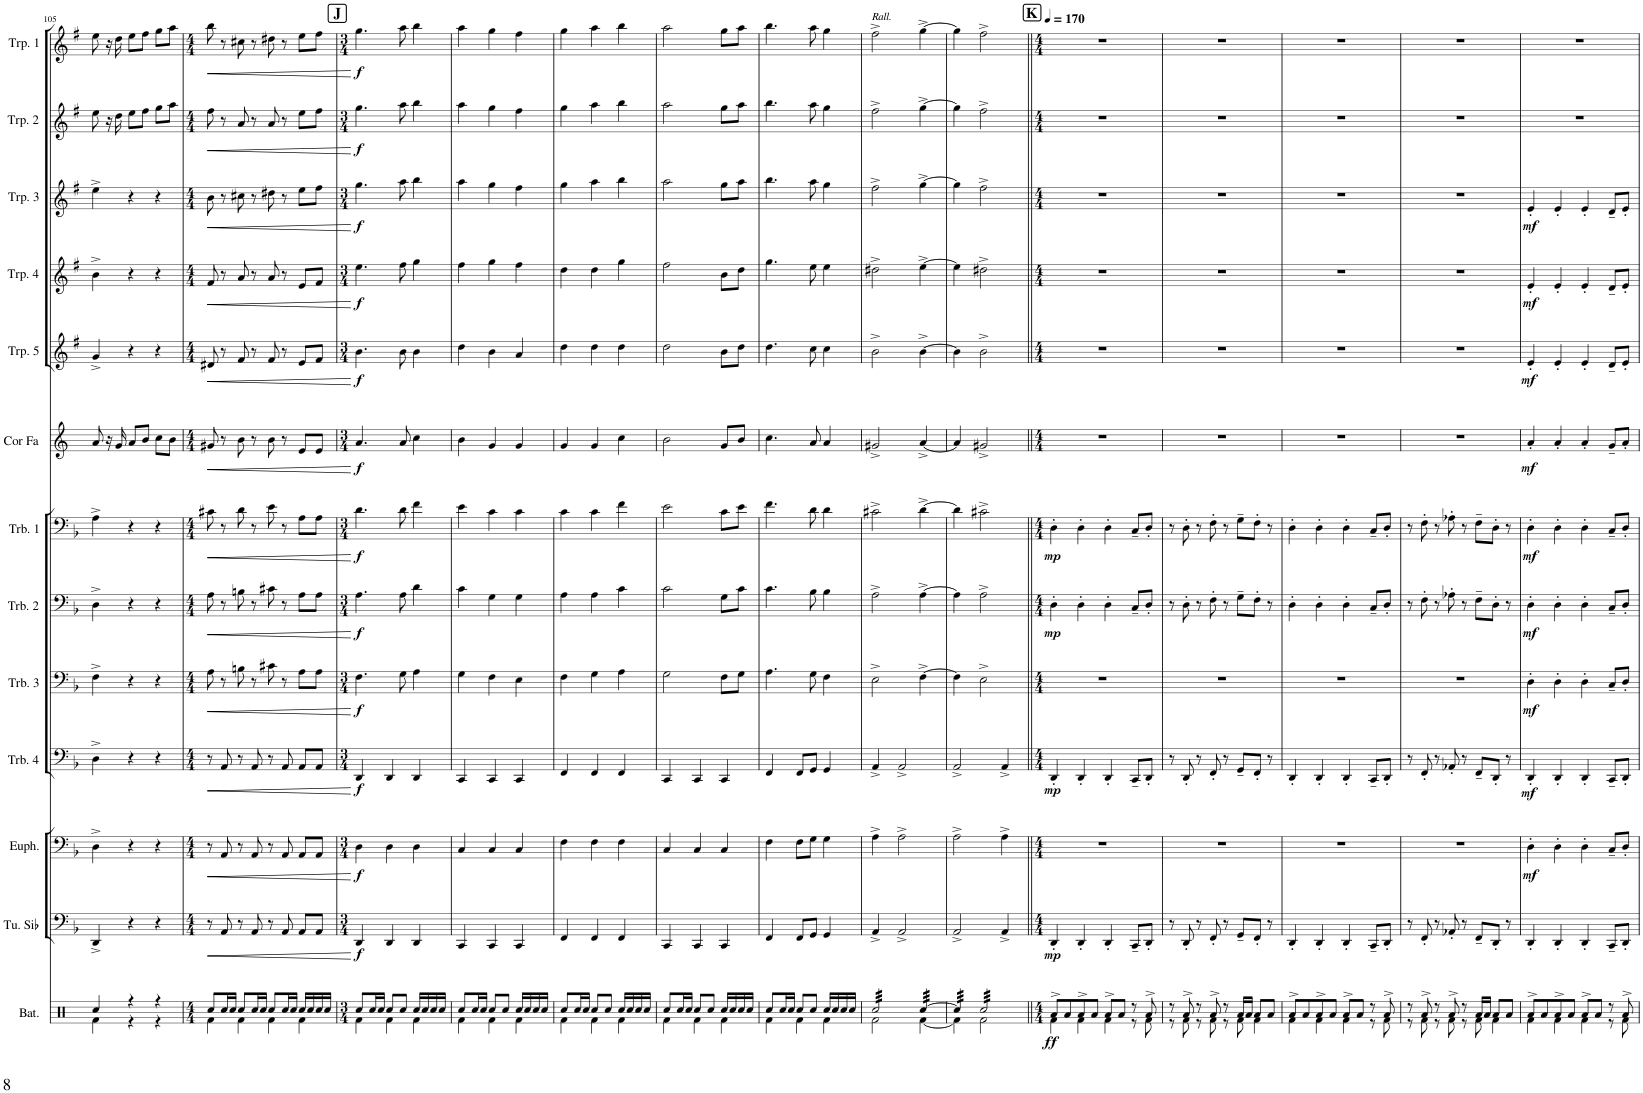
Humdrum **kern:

**kern	**dynam	**kern	**dynam	**kern	**dynam	**kern	**dynam	**kern	**dynam	**kern	**dynam	**kern	**dynam	**kern	**dynam	**kern	**dynam	**kern	**dynam	**kern	**dynam	**kern	**dynam	**kern	**dynam
*part13	*part13	*part12	*part12	*part11	*part11	*part10	*part10	*part9	*part9	*part8	*part8	*part7	*part7	*part6	*part6	*part5	*part5	*part4	*part4	*part3	*part3	*part2	*part2	*part1	*part1
*staff13	*staff13	*staff12	*staff12	*staff11	*staff11	*staff10	*staff10	*staff9	*staff9	*staff8	*staff8	*staff7	*staff7	*staff6	*staff6	*staff5	*staff5	*staff4	*staff4	*staff3	*staff3	*staff2	*staff2	*staff1	*staff1
*I"Batterie	*	*I"Tuba en Sib	*	*I"Euphonium	*	*I"Trombone 4	*	*I"Trombone 3	*	*I"Trombone 2	*	*I"Trombone 1	*	*I"Cor en Fa	*	*I"Trompette 5	*	*I"Trompette 4	*	*I"Trompette 3	*	*I"Trompette 2	*	*I"Trompette 1	*
*I'Bat.	*	*I'Tu. Sib	*	*I'Euph.	*	*I'Trb. 4	*	*I'Trb. 3	*	*I'Trb. 2	*	*I'Trb. 1	*	*I'Cor Fa	*	*I'Trp. 5	*	*I'Trp. 4	*	*I'Trp. 3	*	*I'Trp. 2	*	*I'Trp. 1	*
!!LO:PB:g=z
*clefX	*	*clefF4	*	*clefF4	*	*clefF4	*	*clefF4	*	*clefF4	*	*clefF4	*	*clefG2	*	*clefG2	*	*clefG2	*	*clefG2	*	*clefG2	*	*clefG2	*
*	*	*	*	*	*	*	*	*	*	*	*	*	*	*ITrd4c7	*	*ITrd1c2	*	*ITrd1c2	*	*ITrd1c2	*	*ITrd1c2	*	*ITrd1c2	*
*k[]	*	*k[b-]	*	*k[b-]	*	*k[b-]	*	*k[b-]	*	*k[b-]	*	*k[b-]	*	*k[]	*	*k[f#]	*	*k[f#]	*	*k[f#]	*	*k[f#]	*	*k[f#]	*
*M3/4	*	*M3/4	*	*M3/4	*	*M3/4	*	*M3/4	*	*M3/4	*	*M3/4	*	*M3/4	*	*M3/4	*	*M3/4	*	*M3/4	*	*M3/4	*	*M3/4	*
=105	=105	=105	=105	=105	=105	=105	=105	=105	=105	=105	=105	=105	=105	=105	=105	=105	=105	=105	=105	=105	=105	=105	=105	=105	=105
*^	*	*	*	*	*	*	*	*	*	*	*	*	*	*	*	*	*	*	*	*	*	*	*	*	*
4Rcc/	4Rf\	.	4DD^/	.	4D^\	.	4D^\	.	4F^\	.	4D^\	.	4A^\	.	8a/	.	4g^/	.	4b^\	.	4ee^\	.	8ee\	.	8ee\	.
.	.	.	.	.	.	.	.	.	.	.	.	.	.	.	16r	.	.	.	.	.	.	.	16r	.	16r	.
.	.	.	.	.	.	.	.	.	.	.	.	.	.	.	16g/	.	.	.	.	.	.	.	16dd\	.	16dd\	.
4r	4r	.	4r	.	4r	.	4r	.	4r	.	4r	.	4r	.	8a/L	.	4r	.	4r	.	4r	.	8ee\L	.	8ee\L	.
.	.	.	.	.	.	.	.	.	.	.	.	.	.	.	8b/J	.	.	.	.	.	.	.	8ff#\J	.	8ff#\J	.
4r	4r	.	4r	.	4r	.	4r	.	4r	.	4r	.	4r	.	8cc\L	.	4r	.	4r	.	4r	.	8gg\L	.	8gg\L	.
.	.	.	.	.	.	.	.	.	.	.	.	.	.	.	8b\J	.	.	.	.	.	.	.	8aa\J	.	8aa\J	.
=106	=106	=106	=106	=106	=106	=106	=106	=106	=106	=106	=106	=106	=106	=106	=106	=106	=106	=106	=106	=106	=106	=106	=106	=106	=106	=106
*M4/4	*	*	*M4/4	*	*M4/4	*	*M4/4	*	*M4/4	*	*M4/4	*	*M4/4	*	*M4/4	*	*M4/4	*	*M4/4	*	*M4/4	*	*M4/4	*	*M4/4	*
!	!	!	!	!LO:HP:b	!	!LO:HP:b	!	!LO:HP:b	!	!LO:HP:b	!	!LO:HP:b	!	!LO:HP:b	!	!LO:HP:b	!	!LO:HP:b	!	!LO:HP:b	!	!LO:HP:b	!	!LO:HP:b	!	!LO:HP:b
8Rcc/L	4Rf\	.	8r	<	8r	<	8r	<	8A\	<	8A\	<	8c#X\	<	8g#X/	<	8d#X/	<	8f#/	<	8b\	<	8ff#\	<	8bb\	<
16Rcc/L	.	.	8AA/	.	8AA/	.	8AA/	.	8r	.	8r	.	8r	.	8r	.	8r	.	8r	.	8r	.	8r	.	8r	.
16Rcc/JJ	.	.	.	.	.	.	.	.	.	.	.	.	.	.	.	.	.	.	.	.	.	.	.	.	.	.
8Rcc/L	4Rf\	.	8r	.	8r	.	8r	.	8Bn\	.	8Bn\	.	8d\	.	8b\	.	8f#/	.	8a/	.	8cc#X\	.	8a/	.	8cc#X\	.
16Rcc/L	.	.	8AA/	.	8AA/	.	8AA/	.	8r	.	8r	.	8r	.	8r	.	8r	.	8r	.	8r	.	8r	.	8r	.
16Rcc/JJ	.	.	.	.	.	.	.	.	.	.	.	.	.	.	.	.	.	.	.	.	.	.	.	.	.	.
8Rcc/L	4Rf\	.	8r	.	8r	.	8r	.	8c#X\	.	8c#X\	.	8e\	.	8b\	.	8f#/	.	8a/	.	8dd#X\	.	8a/	.	8dd#X\	.
16Rcc/L	.	.	8AA/	.	8AA/	.	8AA/	.	8r	.	8r	.	8r	.	8r	.	8r	.	8r	.	8r	.	8r	.	8r	.
16Rcc/JJ	.	.	.	.	.	.	.	.	.	.	.	.	.	.	.	.	.	.	.	.	.	.	.	.	.	.
16Rcc/LL	4Rf\	.	8AA/L	.	8AA/L	.	8AA/L	.	8A\L	.	8A\L	.	8A\L	.	8e/L	.	8e/L	.	8e/L	.	8ee\L	.	8ee\L	.	8ee\L	.
16Rcc/	.	.	.	.	.	.	.	.	.	.	.	.	.	.	.	.	.	.	.	.	.	.	.	.	.	.
16Rcc/	.	.	8AA/J	.	8AA/J	.	8AA/J	.	8A\J	.	8A\J	.	8A\J	.	8e/J	.	8f#/J	.	8f#/J	.	8ff#\J	.	8ff#\J	.	8ff#\J	.
16Rcc/JJ	.	.	.	.	.	.	.	.	.	.	.	.	.	.	.	.	.	.	.	.	.	.	.	.	.	.
*v	*v	*	*	*	*	*	*	*	*	*	*	*	*	*	*	*	*	*	*	*	*	*	*	*	*	*
.	.	.	[	.	[	.	[	.	[	.	[	.	[	.	[	.	[	.	[	.	[	.	[	.	[
!!LO:REH:place=s1:a:B:cj:fs=14:t=J
=107	=107	=107	=107	=107	=107	=107	=107	=107	=107	=107	=107	=107	=107	=107	=107	=107	=107	=107	=107	=107	=107	=107	=107	=107	=107
*M3/4	*	*M3/4	*	*M3/4	*	*M3/4	*	*M3/4	*	*M3/4	*	*M3/4	*	*M3/4	*	*M3/4	*	*M3/4	*	*M3/4	*	*M3/4	*	*M3/4	*
*^	*	*	*	*	*	*	*	*	*	*	*	*	*	*	*	*	*	*	*	*	*	*	*	*	*
!	!	!	!	!LO:DY:b	!	!LO:DY:b	!	!LO:DY:b	!	!LO:DY:b	!	!LO:DY:b	!	!LO:DY:b	!	!LO:DY:b	!	!LO:DY:b	!	!LO:DY:b	!	!LO:DY:b	!	!LO:DY:b	!	!LO:DY:b
8Rcc/L	4Rf\	.	4DD/	f	4D\	f	4DD/	f	4.F\	f	4.A\	f	4.d\	f	4.a/	f	4.b\	f	4.ee\	f	4.gg\	f	4.gg\	f	4.gg\	f
16Rcc/L	.	.	.	.	.	.	.	.	.	.	.	.	.	.	.	.	.	.	.	.	.	.	.	.	.	.
16Rcc/JJ	.	.	.	.	.	.	.	.	.	.	.	.	.	.	.	.	.	.	.	.	.	.	.	.	.	.
8Rcc/L	4Rf\	.	4DD/	.	4D\	.	4DD/	.	.	.	.	.	.	.	.	.	.	.	.	.	.	.	.	.	.	.
8Rcc/J	.	.	.	.	.	.	.	.	8G\	.	8A\	.	8d\	.	8a/	.	8b\	.	8ff#\	.	8aa\	.	8aa\	.	8aa\	.
16Rcc/LL	4Rf\	.	4DD/	.	4D\	.	4DD/	.	4A\	.	4d\	.	4f\	.	4cc\	.	4b\	.	4gg\	.	4bb\	.	4bb\	.	4bb\	.
16Rcc/	.	.	.	.	.	.	.	.	.	.	.	.	.	.	.	.	.	.	.	.	.	.	.	.	.	.
16Rcc/	.	.	.	.	.	.	.	.	.	.	.	.	.	.	.	.	.	.	.	.	.	.	.	.	.	.
16Rcc/JJ	.	.	.	.	.	.	.	.	.	.	.	.	.	.	.	.	.	.	.	.	.	.	.	.	.	.
=108	=108	=108	=108	=108	=108	=108	=108	=108	=108	=108	=108	=108	=108	=108	=108	=108	=108	=108	=108	=108	=108	=108	=108	=108	=108	=108
8Rcc/L	4Rf\	.	4CC/	.	4C/	.	4CC/	.	4G\	.	4c\	.	4e\	.	4b\	.	4dd\	.	4ff#\	.	4aa\	.	4aa\	.	4aa\	.
16Rcc/L	.	.	.	.	.	.	.	.	.	.	.	.	.	.	.	.	.	.	.	.	.	.	.	.	.	.
16Rcc/JJ	.	.	.	.	.	.	.	.	.	.	.	.	.	.	.	.	.	.	.	.	.	.	.	.	.	.
8Rcc/L	4Rf\	.	4CC/	.	4C/	.	4CC/	.	4F\	.	4G\	.	4c\	.	4g/	.	4b\	.	4gg\	.	4gg\	.	4gg\	.	4gg\	.
8Rcc/J	.	.	.	.	.	.	.	.	.	.	.	.	.	.	.	.	.	.	.	.	.	.	.	.	.	.
16Rcc/LL	4Rf\	.	4CC/	.	4C/	.	4CC/	.	4E\	.	4G\	.	4c\	.	4g/	.	4a/	.	4ff#\	.	4ff#\	.	4ff#\	.	4ff#\	.
16Rcc/	.	.	.	.	.	.	.	.	.	.	.	.	.	.	.	.	.	.	.	.	.	.	.	.	.	.
16Rcc/	.	.	.	.	.	.	.	.	.	.	.	.	.	.	.	.	.	.	.	.	.	.	.	.	.	.
16Rcc/JJ	.	.	.	.	.	.	.	.	.	.	.	.	.	.	.	.	.	.	.	.	.	.	.	.	.	.
=109	=109	=109	=109	=109	=109	=109	=109	=109	=109	=109	=109	=109	=109	=109	=109	=109	=109	=109	=109	=109	=109	=109	=109	=109	=109	=109
8Rcc/L	4Rf\	.	4FF/	.	4F\	.	4FF/	.	4F\	.	4A\	.	4c\	.	4g/	.	4dd\	.	4dd\	.	4gg\	.	4gg\	.	4gg\	.
16Rcc/L	.	.	.	.	.	.	.	.	.	.	.	.	.	.	.	.	.	.	.	.	.	.	.	.	.	.
16Rcc/JJ	.	.	.	.	.	.	.	.	.	.	.	.	.	.	.	.	.	.	.	.	.	.	.	.	.	.
8Rcc/L	4Rf\	.	4FF/	.	4F\	.	4FF/	.	4G\	.	4A\	.	4c\	.	4g/	.	4dd\	.	4dd\	.	4aa\	.	4aa\	.	4aa\	.
8Rcc/J	.	.	.	.	.	.	.	.	.	.	.	.	.	.	.	.	.	.	.	.	.	.	.	.	.	.
16Rcc/LL	4Rf\	.	4FF/	.	4F\	.	4FF/	.	4A\	.	4c\	.	4f\	.	4cc\	.	4dd\	.	4gg\	.	4bb\	.	4bb\	.	4bb\	.
16Rcc/	.	.	.	.	.	.	.	.	.	.	.	.	.	.	.	.	.	.	.	.	.	.	.	.	.	.
16Rcc/	.	.	.	.	.	.	.	.	.	.	.	.	.	.	.	.	.	.	.	.	.	.	.	.	.	.
16Rcc/JJ	.	.	.	.	.	.	.	.	.	.	.	.	.	.	.	.	.	.	.	.	.	.	.	.	.	.
=110	=110	=110	=110	=110	=110	=110	=110	=110	=110	=110	=110	=110	=110	=110	=110	=110	=110	=110	=110	=110	=110	=110	=110	=110	=110	=110
8Rcc/L	4Rf\	.	4CC/	.	4C/	.	4CC/	.	2G\	.	2c\	.	2e\	.	2b\	.	2dd\	.	2ff#\	.	2aa\	.	2aa\	.	2aa\	.
16Rcc/L	.	.	.	.	.	.	.	.	.	.	.	.	.	.	.	.	.	.	.	.	.	.	.	.	.	.
16Rcc/JJ	.	.	.	.	.	.	.	.	.	.	.	.	.	.	.	.	.	.	.	.	.	.	.	.	.	.
8Rcc/L	4Rf\	.	4CC/	.	4C/	.	4CC/	.	.	.	.	.	.	.	.	.	.	.	.	.	.	.	.	.	.	.
8Rcc/J	.	.	.	.	.	.	.	.	.	.	.	.	.	.	.	.	.	.	.	.	.	.	.	.	.	.
16Rcc/LL	4Rf\	.	4CC/	.	4C/	.	4CC/	.	8F\L	.	8G\L	.	8c\L	.	8g/L	.	8b\L	.	8b\L	.	8gg\L	.	8gg\L	.	8gg\L	.
16Rcc/	.	.	.	.	.	.	.	.	.	.	.	.	.	.	.	.	.	.	.	.	.	.	.	.	.	.
16Rcc/	.	.	.	.	.	.	.	.	8G\J	.	8c\J	.	8e\J	.	8b/J	.	8dd\J	.	8dd\J	.	8aa\J	.	8aa\J	.	8aa\J	.
16Rcc/JJ	.	.	.	.	.	.	.	.	.	.	.	.	.	.	.	.	.	.	.	.	.	.	.	.	.	.
=111	=111	=111	=111	=111	=111	=111	=111	=111	=111	=111	=111	=111	=111	=111	=111	=111	=111	=111	=111	=111	=111	=111	=111	=111	=111	=111
8Rcc/L	4Rf\	.	4FF/	.	4F\	.	4FF/	.	4.A\	.	4.c\	.	4.f\	.	4.cc\	.	4.dd\	.	4.gg\	.	4.bb\	.	4.bb\	.	4.bb\	.
16Rcc/L	.	.	.	.	.	.	.	.	.	.	.	.	.	.	.	.	.	.	.	.	.	.	.	.	.	.
16Rcc/JJ	.	.	.	.	.	.	.	.	.	.	.	.	.	.	.	.	.	.	.	.	.	.	.	.	.	.
8Rcc/L	4Rf\	.	8FF/L	.	8F\L	.	8FF/L	.	.	.	.	.	.	.	.	.	.	.	.	.	.	.	.	.	.	.
8Rcc/J	.	.	8GG/J	.	8G\J	.	8GG/J	.	8G\	.	8B-\	.	8d\	.	8a/	.	8cc\	.	8ee\	.	8aa\	.	8aa\	.	8aa\	.
16Rcc/LL	4Rf\	.	4GG/	.	4G\	.	4GG/	.	4F\	.	4B-\	.	4d\	.	4a/	.	4cc\	.	4ee\	.	4gg\	.	4gg\	.	4gg\	.
16Rcc/	.	.	.	.	.	.	.	.	.	.	.	.	.	.	.	.	.	.	.	.	.	.	.	.	.	.
16Rcc/	.	.	.	.	.	.	.	.	.	.	.	.	.	.	.	.	.	.	.	.	.	.	.	.	.	.
16Rcc/JJ	.	.	.	.	.	.	.	.	.	.	.	.	.	.	.	.	.	.	.	.	.	.	.	.	.	.
=112	=112	=112	=112	=112	=112	=112	=112	=112	=112	=112	=112	=112	=112	=112	=112	=112	=112	=112	=112	=112	=112	=112	=112	=112	=112	=112
!	!	!	!	!	!	!	!	!	!	!	!	!	!	!	!	!	!	!	!	!	!	!	!	!	!LO:TX:a:i:t=Rall.	!
*tremolo	*	*	*	*	*	*	*	*	*	*	*	*	*	*	*	*	*	*	*	*	*	*	*	*	*	*
32Rcc/LLL	2Rf\	.	4AA^/	.	4A^\	.	4AA^/	.	2E^\	.	2A^\	.	2c#X^\	.	2g#X^/	.	2b^\	.	2dd#X^\	.	2ff#^\	.	2ff#^\	.	2ff#^\	.
32Rcc/	.	.	.	.	.	.	.	.	.	.	.	.	.	.	.	.	.	.	.	.	.	.	.	.	.	.
32Rcc/	.	.	.	.	.	.	.	.	.	.	.	.	.	.	.	.	.	.	.	.	.	.	.	.	.	.
32Rcc/	.	.	.	.	.	.	.	.	.	.	.	.	.	.	.	.	.	.	.	.	.	.	.	.	.	.
32Rcc/	.	.	.	.	.	.	.	.	.	.	.	.	.	.	.	.	.	.	.	.	.	.	.	.	.	.
32Rcc/	.	.	.	.	.	.	.	.	.	.	.	.	.	.	.	.	.	.	.	.	.	.	.	.	.	.
32Rcc/	.	.	.	.	.	.	.	.	.	.	.	.	.	.	.	.	.	.	.	.	.	.	.	.	.	.
32Rcc/	.	.	.	.	.	.	.	.	.	.	.	.	.	.	.	.	.	.	.	.	.	.	.	.	.	.
32Rcc/	.	.	2AA^/	.	2A^\	.	2AA^/	.	.	.	.	.	.	.	.	.	.	.	.	.	.	.	.	.	.	.
32Rcc/	.	.	.	.	.	.	.	.	.	.	.	.	.	.	.	.	.	.	.	.	.	.	.	.	.	.
32Rcc/	.	.	.	.	.	.	.	.	.	.	.	.	.	.	.	.	.	.	.	.	.	.	.	.	.	.
32Rcc/	.	.	.	.	.	.	.	.	.	.	.	.	.	.	.	.	.	.	.	.	.	.	.	.	.	.
32Rcc/	.	.	.	.	.	.	.	.	.	.	.	.	.	.	.	.	.	.	.	.	.	.	.	.	.	.
32Rcc/	.	.	.	.	.	.	.	.	.	.	.	.	.	.	.	.	.	.	.	.	.	.	.	.	.	.
32Rcc/	.	.	.	.	.	.	.	.	.	.	.	.	.	.	.	.	.	.	.	.	.	.	.	.	.	.
32Rcc/JJJ	.	.	.	.	.	.	.	.	.	.	.	.	.	.	.	.	.	.	.	.	.	.	.	.	.	.
[32Rcc/LLL	[4Rf\	.	.	.	.	.	.	.	[4F^\	.	[4A^\	.	[4d^\	.	[4a^/	.	[4b^\	.	[4ee^\	.	[4gg^\	.	[4gg^\	.	[4gg^\	.
32Rcc/	.	.	.	.	.	.	.	.	.	.	.	.	.	.	.	.	.	.	.	.	.	.	.	.	.	.
32Rcc/	.	.	.	.	.	.	.	.	.	.	.	.	.	.	.	.	.	.	.	.	.	.	.	.	.	.
32Rcc/	.	.	.	.	.	.	.	.	.	.	.	.	.	.	.	.	.	.	.	.	.	.	.	.	.	.
32Rcc/	.	.	.	.	.	.	.	.	.	.	.	.	.	.	.	.	.	.	.	.	.	.	.	.	.	.
32Rcc/	.	.	.	.	.	.	.	.	.	.	.	.	.	.	.	.	.	.	.	.	.	.	.	.	.	.
32Rcc/	.	.	.	.	.	.	.	.	.	.	.	.	.	.	.	.	.	.	.	.	.	.	.	.	.	.
32Rcc/JJJ	.	.	.	.	.	.	.	.	.	.	.	.	.	.	.	.	.	.	.	.	.	.	.	.	.	.
=113	=113	=113	=113	=113	=113	=113	=113	=113	=113	=113	=113	=113	=113	=113	=113	=113	=113	=113	=113	=113	=113	=113	=113	=113	=113	=113
32Rcc/]LLL	4Rf\]	.	2AA^/	.	2A^\	.	2AA^/	.	4F\]	.	4A\]	.	4d\]	.	4a/]	.	4b\]	.	4ee\]	.	4gg\]	.	4gg\]	.	4gg\]	.
32Rcc/	.	.	.	.	.	.	.	.	.	.	.	.	.	.	.	.	.	.	.	.	.	.	.	.	.	.
32Rcc/	.	.	.	.	.	.	.	.	.	.	.	.	.	.	.	.	.	.	.	.	.	.	.	.	.	.
32Rcc/	.	.	.	.	.	.	.	.	.	.	.	.	.	.	.	.	.	.	.	.	.	.	.	.	.	.
32Rcc/	.	.	.	.	.	.	.	.	.	.	.	.	.	.	.	.	.	.	.	.	.	.	.	.	.	.
32Rcc/	.	.	.	.	.	.	.	.	.	.	.	.	.	.	.	.	.	.	.	.	.	.	.	.	.	.
32Rcc/	.	.	.	.	.	.	.	.	.	.	.	.	.	.	.	.	.	.	.	.	.	.	.	.	.	.
32Rcc/JJJ	.	.	.	.	.	.	.	.	.	.	.	.	.	.	.	.	.	.	.	.	.	.	.	.	.	.
32Rcc/LLL	2Rf\	.	.	.	.	.	.	.	2E^\	.	2A^\	.	2c#X^\	.	2g#X^/	.	2b^\	.	2dd#X^\	.	2ff#^\	.	2ff#^\	.	2ff#^\	.
32Rcc/	.	.	.	.	.	.	.	.	.	.	.	.	.	.	.	.	.	.	.	.	.	.	.	.	.	.
32Rcc/	.	.	.	.	.	.	.	.	.	.	.	.	.	.	.	.	.	.	.	.	.	.	.	.	.	.
32Rcc/	.	.	.	.	.	.	.	.	.	.	.	.	.	.	.	.	.	.	.	.	.	.	.	.	.	.
32Rcc/	.	.	.	.	.	.	.	.	.	.	.	.	.	.	.	.	.	.	.	.	.	.	.	.	.	.
32Rcc/	.	.	.	.	.	.	.	.	.	.	.	.	.	.	.	.	.	.	.	.	.	.	.	.	.	.
32Rcc/	.	.	.	.	.	.	.	.	.	.	.	.	.	.	.	.	.	.	.	.	.	.	.	.	.	.
32Rcc/	.	.	.	.	.	.	.	.	.	.	.	.	.	.	.	.	.	.	.	.	.	.	.	.	.	.
32Rcc/	.	.	4AA^/	.	4A^\	.	4AA^/	.	.	.	.	.	.	.	.	.	.	.	.	.	.	.	.	.	.	.
32Rcc/	.	.	.	.	.	.	.	.	.	.	.	.	.	.	.	.	.	.	.	.	.	.	.	.	.	.
32Rcc/	.	.	.	.	.	.	.	.	.	.	.	.	.	.	.	.	.	.	.	.	.	.	.	.	.	.
32Rcc/	.	.	.	.	.	.	.	.	.	.	.	.	.	.	.	.	.	.	.	.	.	.	.	.	.	.
32Rcc/	.	.	.	.	.	.	.	.	.	.	.	.	.	.	.	.	.	.	.	.	.	.	.	.	.	.
32Rcc/	.	.	.	.	.	.	.	.	.	.	.	.	.	.	.	.	.	.	.	.	.	.	.	.	.	.
32Rcc/	.	.	.	.	.	.	.	.	.	.	.	.	.	.	.	.	.	.	.	.	.	.	.	.	.	.
32Rcc/JJJ	.	.	.	.	.	.	.	.	.	.	.	.	.	.	.	.	.	.	.	.	.	.	.	.	.	.
*Xtremolo	*	*	*	*	*	*	*	*	*	*	*	*	*	*	*	*	*	*	*	*	*	*	*	*	*	*
=114||	=114||	=114||	=114||	=114||	=114||	=114||	=114||	=114||	=114||	=114||	=114||	=114||	=114||	=114||	=114||	=114||	=114||	=114||	=114||	=114||	=114||	=114||	=114||	=114||	=114||	=114||
!!LO:REH:place=s1:a:B:cj:fs=14:t=K
*M4/4	*	*	*M4/4	*	*M4/4	*	*M4/4	*	*M4/4	*	*M4/4	*	*M4/4	*	*M4/4	*	*M4/4	*	*M4/4	*	*M4/4	*	*M4/4	*	*M4/4	*
*	*	*	*	*	*	*	*	*	*	*	*	*	*	*	*	*	*	*	*	*	*	*	*	*	*MM170	*
!	!	!LO:DY:b	!	!LO:DY:b	!	!	!	!LO:DY:b	!	!	!	!LO:DY:b	!	!LO:DY:b	!	!	!	!	!	!	!	!	!	!	!	!
8Ra^/L	4Rf\	ff	4DD'/	mp	1r	.	4DD'/	mp	1r	.	4D'\	mp	4D'\	mp	1r	.	1r	.	1r	.	1r	.	1r	.	1r	.
8Ra/	.	.	.	.	.	.	.	.	.	.	.	.	.	.	.	.	.	.	.	.	.	.	.	.	.	.
8Ra^/	4Rf\	.	4DD'/	.	.	.	4DD'/	.	.	.	4D'\	.	4D'\	.	.	.	.	.	.	.	.	.	.	.	.	.
8Ra/J	.	.	.	.	.	.	.	.	.	.	.	.	.	.	.	.	.	.	.	.	.	.	.	.	.	.
8Ra^/L	4Rf\	.	4DD'/	.	.	.	4DD'/	.	.	.	4D'\	.	4D'\	.	.	.	.	.	.	.	.	.	.	.	.	.
8Ra/J	.	.	.	.	.	.	.	.	.	.	.	.	.	.	.	.	.	.	.	.	.	.	.	.	.	.
8r	8r	.	8CC~/L	.	.	.	8CC~/L	.	.	.	8C~/L	.	8C~/L	.	.	.	.	.	.	.	.	.	.	.	.	.
8Ra^/	8Rf\	.	8DD'/J	.	.	.	8DD'/J	.	.	.	8D'/J	.	8D'/J	.	.	.	.	.	.	.	.	.	.	.	.	.
=115	=115	=115	=115	=115	=115	=115	=115	=115	=115	=115	=115	=115	=115	=115	=115	=115	=115	=115	=115	=115	=115	=115	=115	=115	=115	=115
8r	8r	.	8r	.	1r	.	8r	.	1r	.	8r	.	8r	.	1r	.	1r	.	1r	.	1r	.	1r	.	1r	.
8Ra^/	8Rf\	.	8DD'/	.	.	.	8DD'/	.	.	.	8D'\	.	8D'\	.	.	.	.	.	.	.	.	.	.	.	.	.
8r	8r	.	8r	.	.	.	8r	.	.	.	8r	.	8r	.	.	.	.	.	.	.	.	.	.	.	.	.
8Ra^/	8Rf\	.	8FF'/	.	.	.	8FF'/	.	.	.	8F'\	.	8F'\	.	.	.	.	.	.	.	.	.	.	.	.	.
8r	8r	.	8r	.	.	.	8r	.	.	.	8r	.	8r	.	.	.	.	.	.	.	.	.	.	.	.	.
16Ra/LL	8Rf\	.	8GG~/L	.	.	.	8GG~/L	.	.	.	8G~\L	.	8G~\L	.	.	.	.	.	.	.	.	.	.	.	.	.
16Ra/JJ	.	.	.	.	.	.	.	.	.	.	.	.	.	.	.	.	.	.	.	.	.	.	.	.	.	.
8Ra/L	4Rf\	.	8FF'/J	.	.	.	8FF'/J	.	.	.	8F'\J	.	8F'\J	.	.	.	.	.	.	.	.	.	.	.	.	.
8Ra/J	.	.	8r	.	.	.	8r	.	.	.	8r	.	8r	.	.	.	.	.	.	.	.	.	.	.	.	.
=116	=116	=116	=116	=116	=116	=116	=116	=116	=116	=116	=116	=116	=116	=116	=116	=116	=116	=116	=116	=116	=116	=116	=116	=116	=116	=116
8Ra^/L	4Rf\	.	4DD'/	.	1r	.	4DD'/	.	1r	.	4D'\	.	4D'\	.	1r	.	1r	.	1r	.	1r	.	1r	.	1r	.
8Ra/	.	.	.	.	.	.	.	.	.	.	.	.	.	.	.	.	.	.	.	.	.	.	.	.	.	.
8Ra^/	4Rf\	.	4DD'/	.	.	.	4DD'/	.	.	.	4D'\	.	4D'\	.	.	.	.	.	.	.	.	.	.	.	.	.
8Ra/J	.	.	.	.	.	.	.	.	.	.	.	.	.	.	.	.	.	.	.	.	.	.	.	.	.	.
8Ra^/L	4Rf\	.	4DD'/	.	.	.	4DD'/	.	.	.	4D'\	.	4D'\	.	.	.	.	.	.	.	.	.	.	.	.	.
8Ra/J	.	.	.	.	.	.	.	.	.	.	.	.	.	.	.	.	.	.	.	.	.	.	.	.	.	.
8r	8r	.	8CC~/L	.	.	.	8CC~/L	.	.	.	8C~/L	.	8C~/L	.	.	.	.	.	.	.	.	.	.	.	.	.
8Ra^/	8Rf\	.	8DD'/J	.	.	.	8DD'/J	.	.	.	8D'/J	.	8D'/J	.	.	.	.	.	.	.	.	.	.	.	.	.
=117	=117	=117	=117	=117	=117	=117	=117	=117	=117	=117	=117	=117	=117	=117	=117	=117	=117	=117	=117	=117	=117	=117	=117	=117	=117	=117
8r	8r	.	8r	.	1r	.	8r	.	1r	.	8r	.	8r	.	1r	.	1r	.	1r	.	1r	.	1r	.	1r	.
8Ra^/	8Rf\	.	8FF'/	.	.	.	8FF'/	.	.	.	8F'\	.	8F'\	.	.	.	.	.	.	.	.	.	.	.	.	.
8r	8r	.	8r	.	.	.	8r	.	.	.	8r	.	8r	.	.	.	.	.	.	.	.	.	.	.	.	.
8Ra^/	8Rf\	.	8AA-X'/	.	.	.	8AA-X'/	.	.	.	8A-X'\	.	8A-X'\	.	.	.	.	.	.	.	.	.	.	.	.	.
8r	8r	.	8r	.	.	.	8r	.	.	.	8r	.	8r	.	.	.	.	.	.	.	.	.	.	.	.	.
16Ra/LL	8Rf\	.	8FF~/L	.	.	.	8FF~/L	.	.	.	8F~\L	.	8F~\L	.	.	.	.	.	.	.	.	.	.	.	.	.
16Ra/JJ	.	.	.	.	.	.	.	.	.	.	.	.	.	.	.	.	.	.	.	.	.	.	.	.	.	.
8Ra/L	4Rf\	.	8DD'/J	.	.	.	8DD'/J	.	.	.	8D'\J	.	8D'\J	.	.	.	.	.	.	.	.	.	.	.	.	.
8Ra/J	.	.	8r	.	.	.	8r	.	.	.	8r	.	8r	.	.	.	.	.	.	.	.	.	.	.	.	.
=118	=118	=118	=118	=118	=118	=118	=118	=118	=118	=118	=118	=118	=118	=118	=118	=118	=118	=118	=118	=118	=118	=118	=118	=118	=118	=118
!	!	!	!	!	!	!LO:DY:b	!	!LO:DY:b	!	!LO:DY:b	!	!LO:DY:b	!	!LO:DY:b	!	!LO:DY:b	!	!LO:DY:b	!	!LO:DY:b	!	!LO:DY:b	!	!	!	!
8Ra^/L	4Rf\	.	4DD'/	.	4D'\	mf	4DD'/	mf	4D'\	mf	4D'\	mf	4D'\	mf	4a'/	mf	4e'/	mf	4e'/	mf	4e'/	mf	1r	.	1r	.
8Ra/	.	.	.	.	.	.	.	.	.	.	.	.	.	.	.	.	.	.	.	.	.	.	.	.	.	.
8Ra^/	4Rf\	.	4DD'/	.	4D'\	.	4DD'/	.	4D'\	.	4D'\	.	4D'\	.	4a'/	.	4e'/	.	4e'/	.	4e'/	.	.	.	.	.
8Ra/J	.	.	.	.	.	.	.	.	.	.	.	.	.	.	.	.	.	.	.	.	.	.	.	.	.	.
8Ra^/L	4Rf\	.	4DD'/	.	4D'\	.	4DD'/	.	4D'\	.	4D'\	.	4D'\	.	4a'/	.	4e'/	.	4e'/	.	4e'/	.	.	.	.	.
8Ra/J	.	.	.	.	.	.	.	.	.	.	.	.	.	.	.	.	.	.	.	.	.	.	.	.	.	.
8r	8r	.	8CC~/L	.	8C~/L	.	8CC~/L	.	8C~/L	.	8C~/L	.	8C~/L	.	8g~/L	.	8d~/L	.	8d~/L	.	8d~/L	.	.	.	.	.
8Ra^/	8Rf\	.	8DD'/J	.	8D'/J	.	8DD'/J	.	8D'/J	.	8D'/J	.	8D'/J	.	8a'/J	.	8e'/J	.	8e'/J	.	8e'/J	.	.	.	.	.
*v	*v	*	*	*	*	*	*	*	*	*	*	*	*	*	*	*	*	*	*	*	*	*	*	*	*	*
=	=	=	=	=	=	=	=	=	=	=	=	=	=	=	=	=	=	=	=	=	=	=	=	=	=
*-	*-	*-	*-	*-	*-	*-	*-	*-	*-	*-	*-	*-	*-	*-	*-	*-	*-	*-	*-	*-	*-	*-	*-	*-	*-
